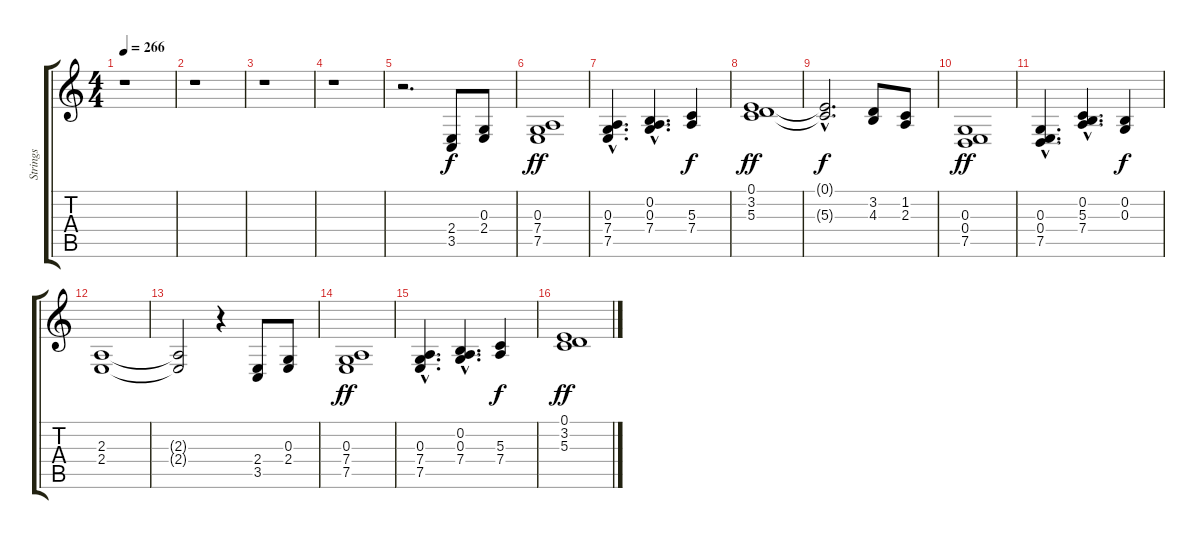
\track ("Strings" "Strings") {instrument stringensemble1}
\staff {score tabs}
\tuning (E4 B3 G3 D3 A2 E2) {hide}
\ts (4 4)
\tempo 266
\clef g2
\ks c
r.1{dy f} |
r.1 |
r.1 |
r.1 |
r.2{d} (2.4 3.5).8 (0.3 2.4).8 |
(0.3 7.4 7.5).1{dy ff} |
(0.3 7.4{hac} 7.5{hac}).4{d} (0.2{hac} 0.3{hac} 7.4).4{d} (5.3 7.4).4{dy f} |
(0.1 3.2 5.3).1{dy ff} |
(0.1{hac t} 5.3{hac t}).2{d dy f} (3.2 4.3).8 (1.2 2.3).8 |
(0.3 0.4 7.5).1{dy ff} |
(0.3{hac} 0.4{hac} 7.5).4{d} (0.2 5.3{hac} 7.4{hac}).4{d} (0.2 0.3).4{dy f} |
(2.3 2.4).1 |
(2.3{t} 2.4{t}).2 r.4 (2.4 3.5).8 (0.3 2.4).8 |
(0.3 7.4 7.5).1{dy ff} |
(0.3 7.4{hac} 7.5{hac}).4{d} (0.2{hac} 0.3{hac} 7.4).4{d} (5.3 7.4).4{dy f} |
(0.1 3.2 5.3).1{dy ff}
